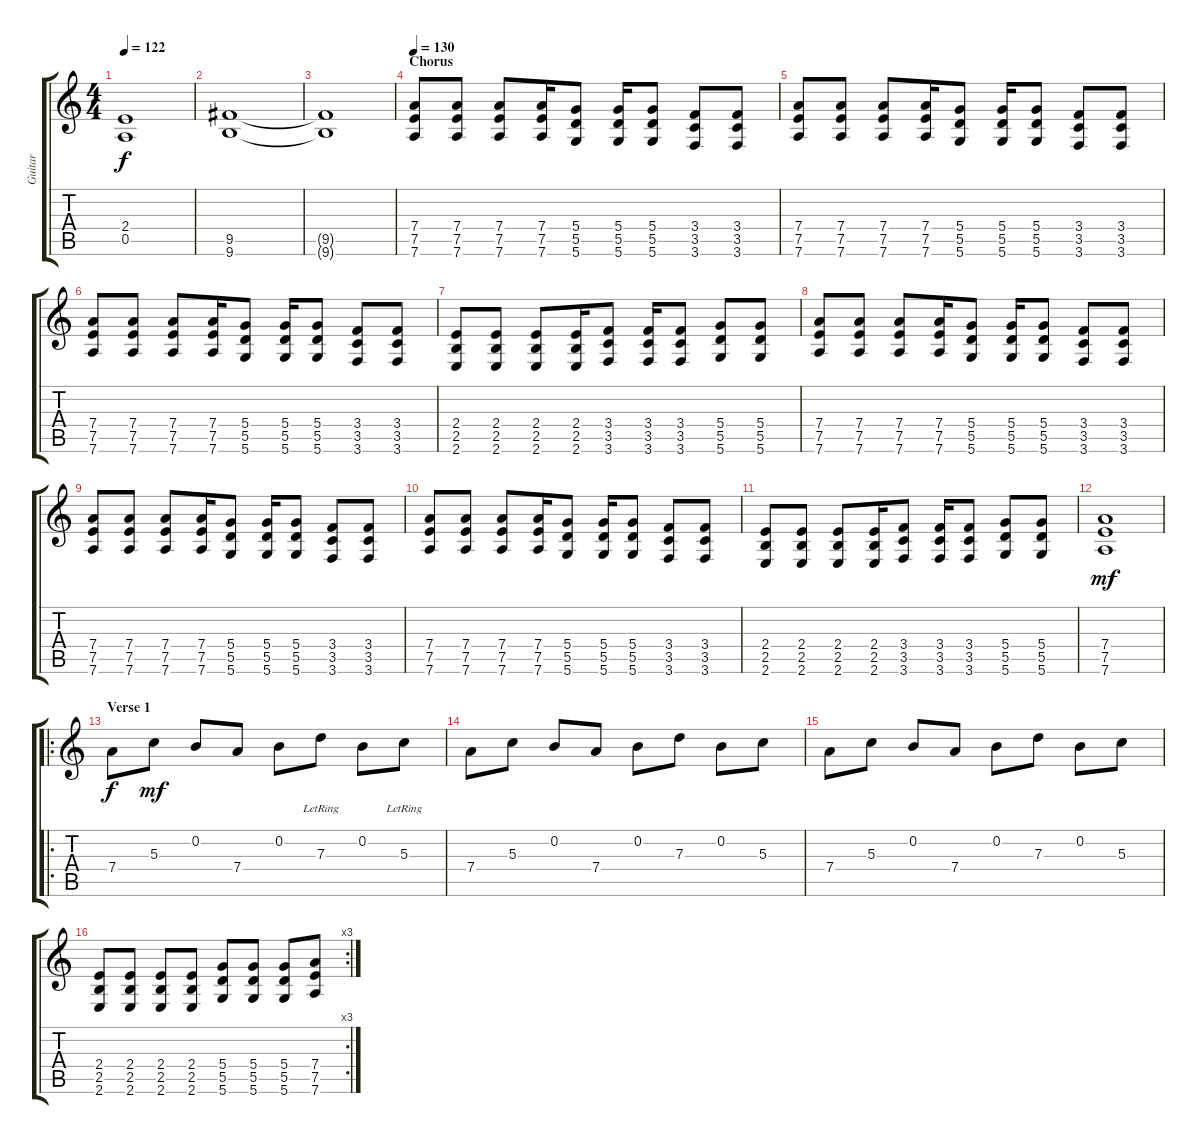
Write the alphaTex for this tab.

\track ("Guitar" "Guitar") {instrument distortionguitar}
\staff {score tabs}
\tuning (E4 B3 G3 D3 A2 D2) {hide}
\ts (4 4)
\tempo 122
\clef g2
\ks c
(2.4 0.5).1{dy f volume 13 instrument distortionguitar} |
(9.5 9.6).1{volume 16 instrument distortionguitar} |
(9.5{t} 9.6{t}).1{volume 16} |
\section ("" "Chorus")
\tempo 130
(7.4 7.5 7.6).8{volume 16} (7.4 7.5 7.6).8 (7.4 7.5 7.6).8 (7.4 7.5 7.6).16 (5.4 5.5 5.6).8 (5.4 5.5 5.6).16 (5.4 5.5 5.6).8 (3.4 3.5 3.6).8 (3.4 3.5 3.6).8 |
(7.4 7.5 7.6).8 (7.4 7.5 7.6).8 (7.4 7.5 7.6).8 (7.4 7.5 7.6).16 (5.4 5.5 5.6).8 (5.4 5.5 5.6).16 (5.4 5.5 5.6).8 (3.4 3.5 3.6).8 (3.4 3.5 3.6).8 |
(7.4 7.5 7.6).8 (7.4 7.5 7.6).8 (7.4 7.5 7.6).8 (7.4 7.5 7.6).16 (5.4 5.5 5.6).8 (5.4 5.5 5.6).16 (5.4 5.5 5.6).8 (3.4 3.5 3.6).8 (3.4 3.5 3.6).8 |
(2.4 2.5 2.6).8 (2.4 2.5 2.6).8 (2.4 2.5 2.6).8 (2.4 2.5 2.6).16 (3.4 3.5 3.6).8 (3.4 3.5 3.6).16 (3.4 3.5 3.6).8 (5.4 5.5 5.6).8 (5.4 5.5 5.6).8 |
(7.4 7.5 7.6).8 (7.4 7.5 7.6).8 (7.4 7.5 7.6).8 (7.4 7.5 7.6).16 (5.4 5.5 5.6).8 (5.4 5.5 5.6).16 (5.4 5.5 5.6).8 (3.4 3.5 3.6).8 (3.4 3.5 3.6).8 |
(7.4 7.5 7.6).8 (7.4 7.5 7.6).8 (7.4 7.5 7.6).8 (7.4 7.5 7.6).16 (5.4 5.5 5.6).8 (5.4 5.5 5.6).16 (5.4 5.5 5.6).8 (3.4 3.5 3.6).8 (3.4 3.5 3.6).8 |
(7.4 7.5 7.6).8 (7.4 7.5 7.6).8 (7.4 7.5 7.6).8 (7.4 7.5 7.6).16 (5.4 5.5 5.6).8 (5.4 5.5 5.6).16 (5.4 5.5 5.6).8 (3.4 3.5 3.6).8 (3.4 3.5 3.6).8 |
(2.4 2.5 2.6).8 (2.4 2.5 2.6).8 (2.4 2.5 2.6).8 (2.4 2.5 2.6).16 (3.4 3.5 3.6).8 (3.4 3.5 3.6).16 (3.4 3.5 3.6).8 (5.4 5.5 5.6).8 (5.4 5.5 5.6).8{volume 6} |
(7.4 7.5 7.6).1{dy mf volume 13} |
\ro
\section ("" "Verse 1")
7.4.8{dy f} 5.3.8{dy mf} 0.2.8 7.4.8 0.2.8 7.3{lr}.8 0.2.8 5.3{lr}.8 |
7.4.8 5.3.8 0.2.8 7.4.8 0.2.8 7.3.8 0.2.8 5.3.8 |
7.4.8 5.3.8 0.2.8 7.4.8 0.2.8 7.3.8 0.2.8 5.3.8 |
\rc 3
(2.4 2.5 2.6).8 (2.4 2.5 2.6).8 (2.4 2.5 2.6).8 (2.4 2.5 2.6).8 (5.4 5.5 5.6).8 (5.4 5.5 5.6).8 (5.4 5.5 5.6).8 (7.4 7.5 7.6).8
